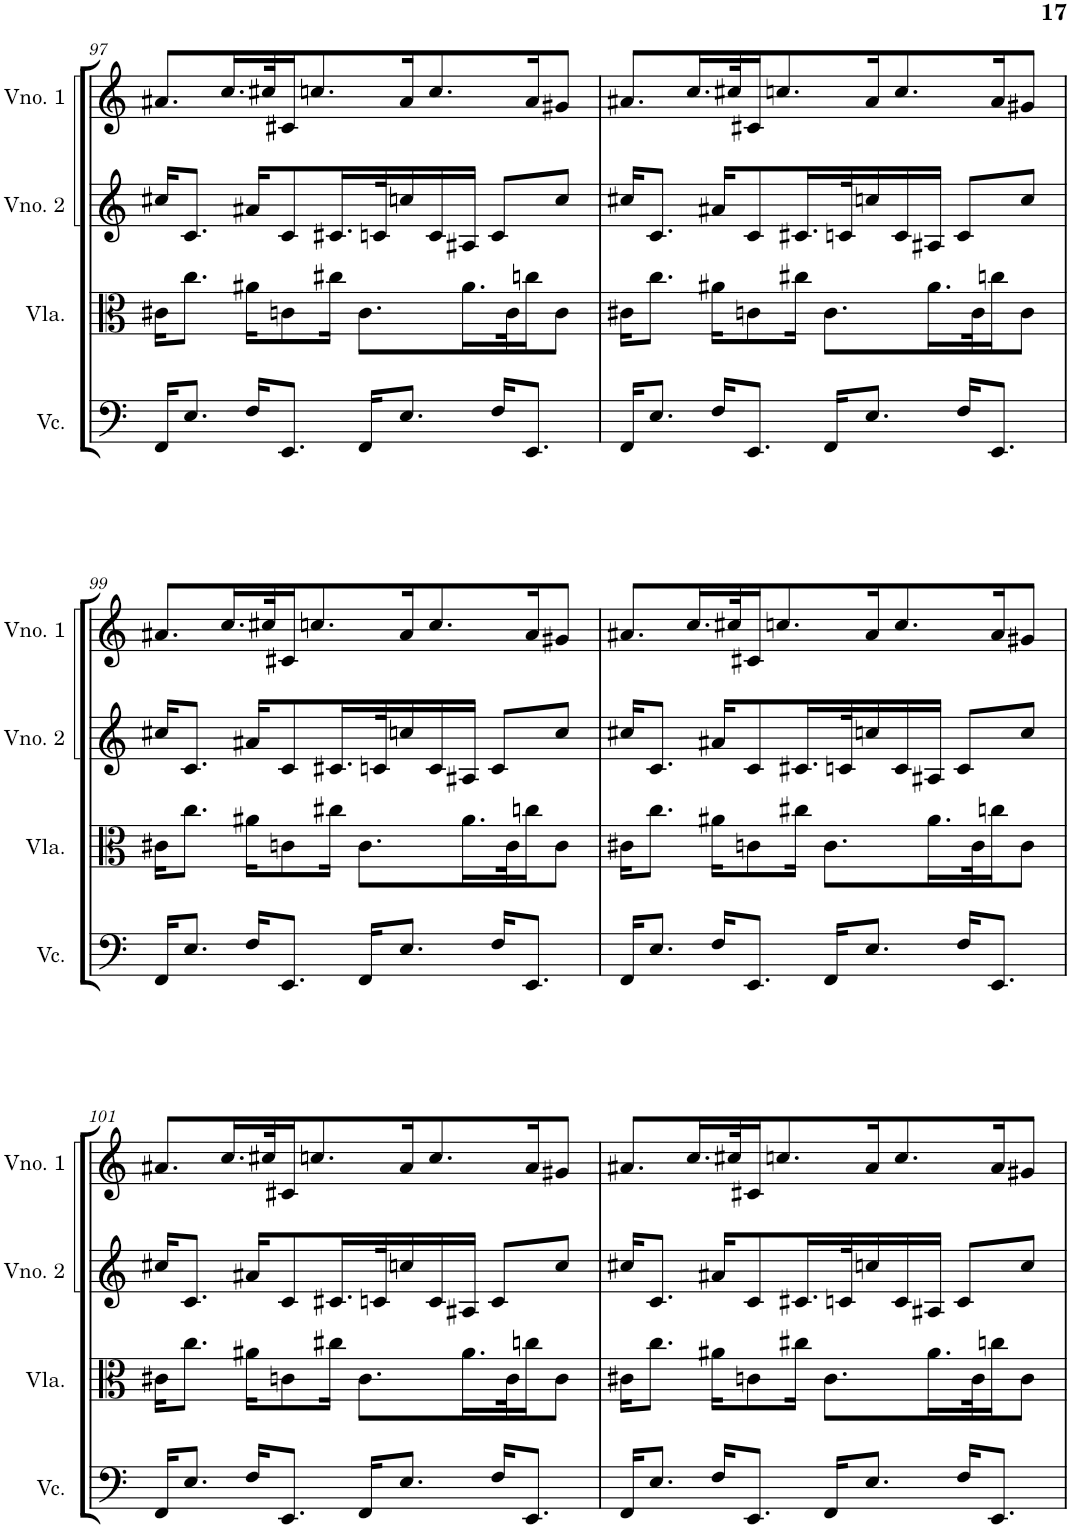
**kern	**kern	**kern	**kern
*part4	*part3	*part2	*part1
*staff4	*staff3	*staff2	*staff1
*I"Violoncelo	*I"Viola	*I"Violino 2	*I"Violino 1
*I'Vc.	*I'Vla.	*I'Vno. 2	*I'Vno. 1
!!LO:PB:g=z
*clefF4	*clefC3	*clefG2	*clefG2
*k[]	*k[]	*k[]	*k[]
*M4/4	*M4/4	*M4/4	*M4/4
=97	=97	=97	=97
16FF/KL	16c#X\KL	16cc#X/KL	8.a#X/L
8.E/J	8.cc\J	8.c/J	.
.	.	.	16.cc/L
16F/KL	16a#X\KL	16a#X/KL	.
.	.	.	32cc#X/K
8.EE/J	8cn\	8c/	16c#X/J
.	.	.	8.ccn/
.	16cc#X\Jk	16.c#X/L	.
16FF/KL	8.c\L	.	.
.	.	32cn/K	.
8.E/J	.	16ccn/	16a#/K
.	.	16c/	8.cc/
.	16.a#\L	16A#X/JJ	.
16F/KL	.	8c/L	.
.	32c\K	.	.
8.EE/J	16ccn\J	.	16a#/K
.	8c\J	8cc/J	8g#X/J
=98	=98	=98	=98
16FF/KL	16c#X\KL	16cc#X/KL	8.a#X/L
8.E/J	8.cc\J	8.c/J	.
.	.	.	16.cc/L
16F/KL	16a#X\KL	16a#X/KL	.
.	.	.	32cc#X/K
8.EE/J	8cn\	8c/	16c#X/J
.	.	.	8.ccn/
.	16cc#X\Jk	16.c#X/L	.
16FF/KL	8.c\L	.	.
.	.	32cn/K	.
8.E/J	.	16ccn/	16a#/K
.	.	16c/	8.cc/
.	16.a#\L	16A#X/JJ	.
16F/KL	.	8c/L	.
.	32c\K	.	.
8.EE/J	16ccn\J	.	16a#/K
.	8c\J	8cc/J	8g#X/J
!!LO:LB:g=z
=99	=99	=99	=99
16FF/KL	16c#X\KL	16cc#X/KL	8.a#X/L
8.E/J	8.cc\J	8.c/J	.
.	.	.	16.cc/L
16F/KL	16a#X\KL	16a#X/KL	.
.	.	.	32cc#X/K
8.EE/J	8cn\	8c/	16c#X/J
.	.	.	8.ccn/
.	16cc#X\Jk	16.c#X/L	.
16FF/KL	8.c\L	.	.
.	.	32cn/K	.
8.E/J	.	16ccn/	16a#/K
.	.	16c/	8.cc/
.	16.a#\L	16A#X/JJ	.
16F/KL	.	8c/L	.
.	32c\K	.	.
8.EE/J	16ccn\J	.	16a#/K
.	8c\J	8cc/J	8g#X/J
=100	=100	=100	=100
16FF/KL	16c#X\KL	16cc#X/KL	8.a#X/L
8.E/J	8.cc\J	8.c/J	.
.	.	.	16.cc/L
16F/KL	16a#X\KL	16a#X/KL	.
.	.	.	32cc#X/K
8.EE/J	8cn\	8c/	16c#X/J
.	.	.	8.ccn/
.	16cc#X\Jk	16.c#X/L	.
16FF/KL	8.c\L	.	.
.	.	32cn/K	.
8.E/J	.	16ccn/	16a#/K
.	.	16c/	8.cc/
.	16.a#\L	16A#X/JJ	.
16F/KL	.	8c/L	.
.	32c\K	.	.
8.EE/J	16ccn\J	.	16a#/K
.	8c\J	8cc/J	8g#X/J
!!LO:LB:g=z
=101	=101	=101	=101
16FF/KL	16c#X\KL	16cc#X/KL	8.a#X/L
8.E/J	8.cc\J	8.c/J	.
.	.	.	16.cc/L
16F/KL	16a#X\KL	16a#X/KL	.
.	.	.	32cc#X/K
8.EE/J	8cn\	8c/	16c#X/J
.	.	.	8.ccn/
.	16cc#X\Jk	16.c#X/L	.
16FF/KL	8.c\L	.	.
.	.	32cn/K	.
8.E/J	.	16ccn/	16a#/K
.	.	16c/	8.cc/
.	16.a#\L	16A#X/JJ	.
16F/KL	.	8c/L	.
.	32c\K	.	.
8.EE/J	16ccn\J	.	16a#/K
.	8c\J	8cc/J	8g#X/J
=102	=102	=102	=102
16FF/KL	16c#X\KL	16cc#X/KL	8.a#X/L
8.E/J	8.cc\J	8.c/J	.
.	.	.	16.cc/L
16F/KL	16a#X\KL	16a#X/KL	.
.	.	.	32cc#X/K
8.EE/J	8cn\	8c/	16c#X/J
.	.	.	8.ccn/
.	16cc#X\Jk	16.c#X/L	.
16FF/KL	8.c\L	.	.
.	.	32cn/K	.
8.E/J	.	16ccn/	16a#/K
.	.	16c/	8.cc/
.	16.a#\L	16A#X/JJ	.
16F/KL	.	8c/L	.
.	32c\K	.	.
8.EE/J	16ccn\J	.	16a#/K
.	8c\J	8cc/J	8g#X/J
=	=	=	=
*-	*-	*-	*-
